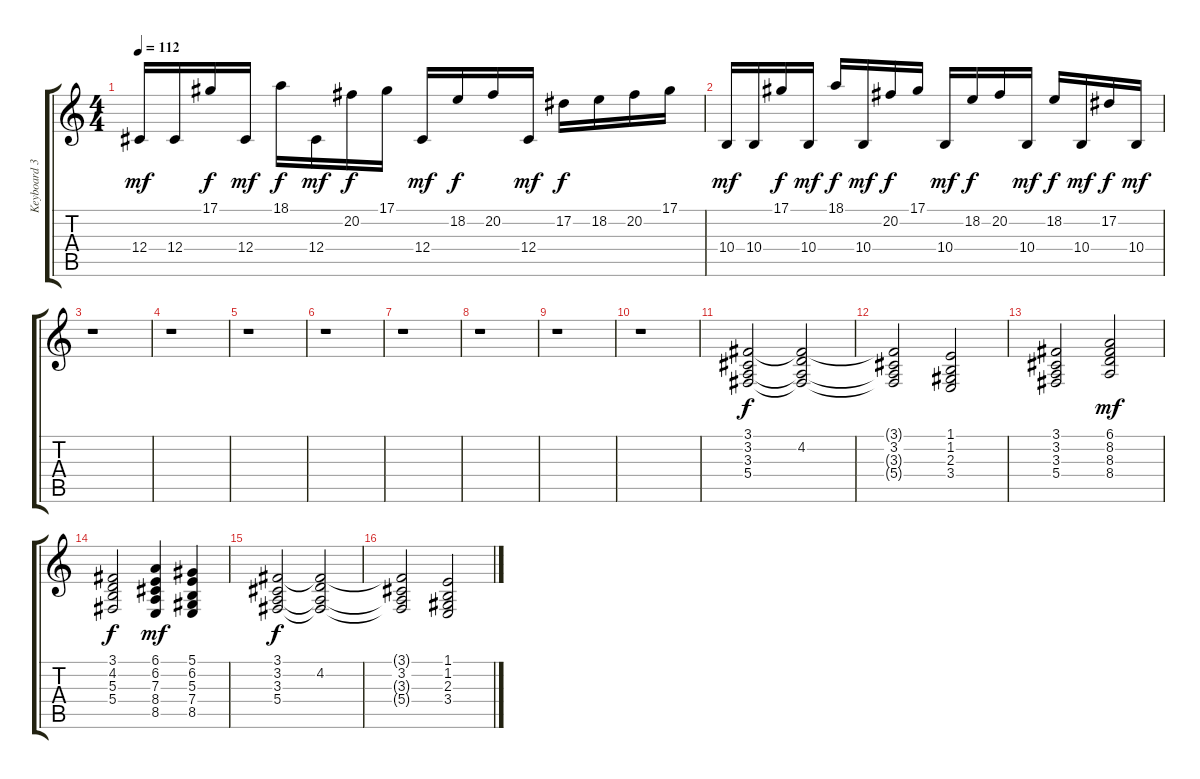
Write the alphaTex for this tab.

\track ("Keyboard 3" "Keyboard 3") {instrument musicbox}
\staff {score tabs}
\tuning (Eb4 Bb3 Gb3 Db3 Ab2 Eb2) {hide}
\ts (4 4)
\tempo 112
\clef g2
\ks c
12.4.16{dy mf} 12.4.16 17.1.16{dy f} 12.4.16{dy mf} 18.1.16{dy f} 12.4.16{dy mf} 20.2.16{dy f} 17.1.16 12.4.16{dy mf} 18.2.16{dy f} 20.2.16 12.4.16{dy mf} 17.2.16{dy f} 18.2.16 20.2.16 17.1.16 |
10.4.16{dy mf} 10.4.16 17.1.16{dy f} 10.4.16{dy mf} 18.1.16{dy f} 10.4.16{dy mf} 20.2.16{dy f} 17.1.16 10.4.16{dy mf} 18.2.16{dy f} 20.2.16 10.4.16{dy mf} 18.2.16{dy f} 10.4.16{dy mf} 17.2.16{dy f} 10.4.16{dy mf} |
r.1 |
r.1 |
r.1 |
r.1 |
r.1 |
r.1 |
r.1 |
r.1 |
(3.1 3.2 3.3 5.4).2{dy f instrument choiraahs} (3.1{t} 4.2 3.3{t} 5.4{t}).2 |
(3.1{t} 3.2 3.3{t} 5.4{t}).2 (1.1 1.2 2.3 3.4).2 |
(3.1 3.2 3.3 5.4).2{instrument choiraahs} (6.1 8.2 8.3 8.4).2{dy mf} |
(3.1 4.2 5.3 5.4).2{dy f} (6.1 6.2 7.3 8.4 8.5).4{dy mf} (5.1 6.2 5.3 7.4 8.5).4 |
(3.1 3.2 3.3 5.4).2{dy f instrument choiraahs} (3.1{t} 4.2 3.3{t} 5.4{t}).2 |
(3.1{t} 3.2 3.3{t} 5.4{t}).2 (1.1 1.2 2.3 3.4).2
